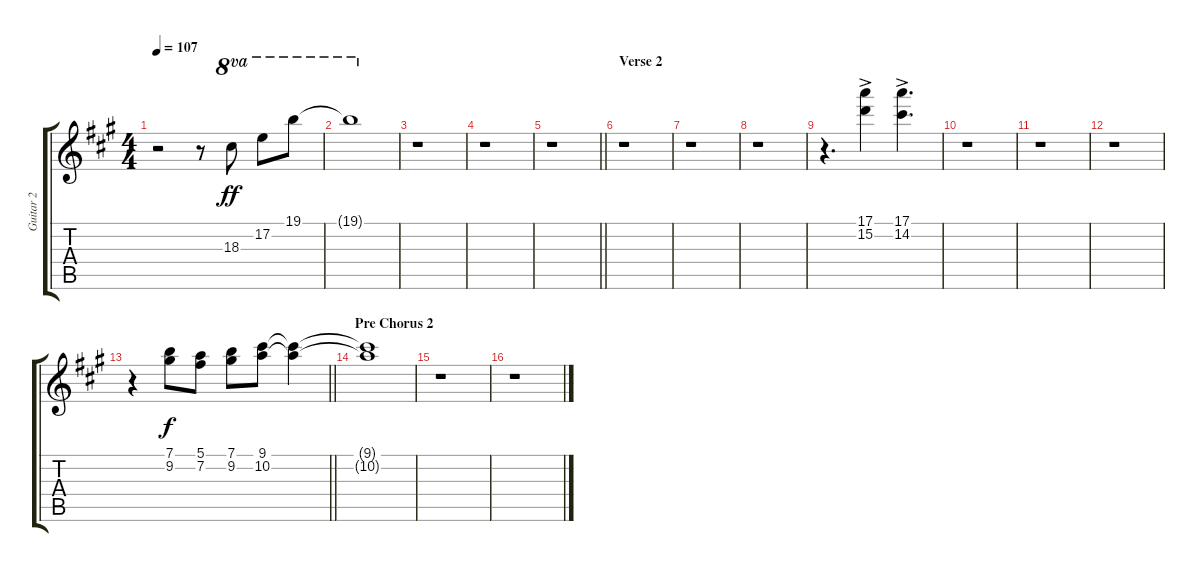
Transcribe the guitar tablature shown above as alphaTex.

\track ("Guitar 2" "Guitar 2") {instrument distortionguitar bank 255}
\staff {score tabs}
\tuning (E4 B3 G3 D3 A2 E2) {hide}
\ts (4 4)
\tempo 107
\clef g2
\ks a
r.2{dy ff} r.8 18.3.8{ot 8va} 17.2.8{ot 8va beam merge} 19.1.8{ot 8va} |
19.1{t}.1{ot 8va} |
r.1 |
r.1 |
\barLineRight lightlight
r.1 |
\section ("" "Verse 2")
r.1 |
r.1 |
r.1 |
r.4{d beam merge} (17.1 15.2{ac}).4 (17.1{ac} 14.2).4{d} |
r.1 |
r.1 |
r.1 |
\barLineRight lightlight
r.4{beam merge} (7.1 9.2).8{dy f} (5.1 7.2).8 (7.1 9.2).8 (9.1 10.2).8{beam merge} (9.1{t} 10.2{t}).4 |
\section ("" "Pre Chorus 2")
(9.1{t} 10.2{t}).1 |
r.1 |
r.1
